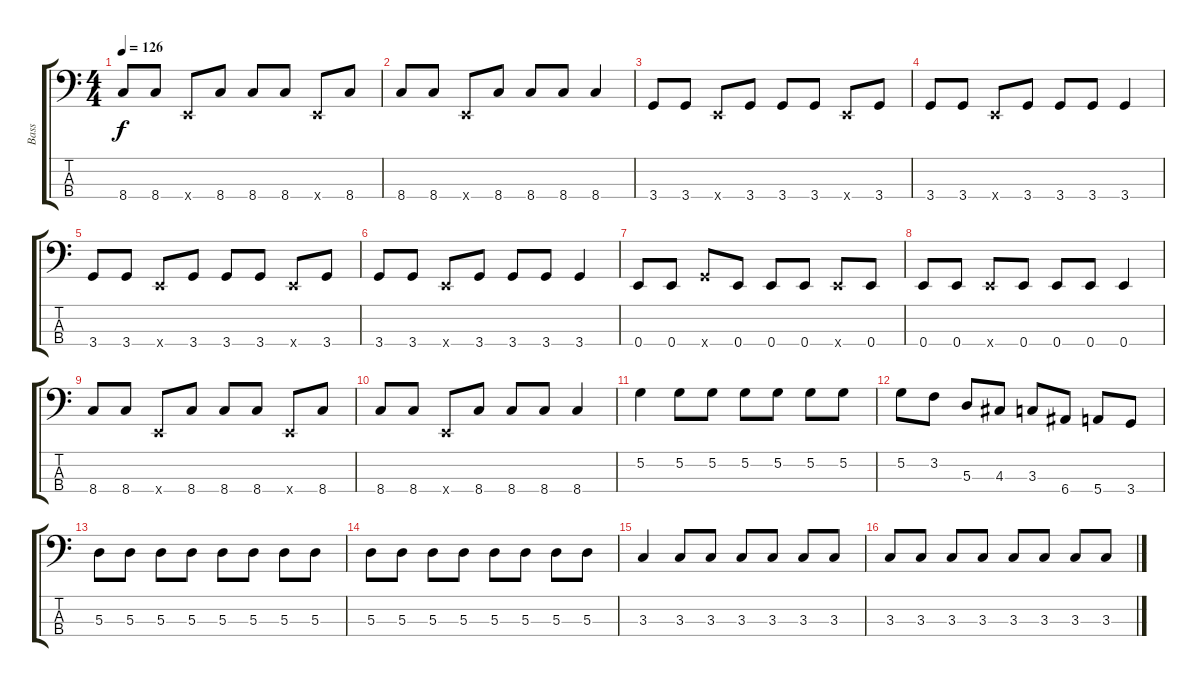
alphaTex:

\track ("Bass" "Bass") {instrument electricbassfinger}
\staff {score tabs}
\tuning (G2 D2 A1 E1) {hide}
\ts (4 4)
\tempo 126
\clef f4
\ks c
8.4.8{dy f} 8.4.8 0.4{x}.8 8.4.8 8.4.8 8.4.8 0.4{x}.8 8.4.8 |
8.4.8 8.4.8 0.4{x}.8 8.4.8 8.4.8 8.4.8 8.4.4 |
3.4.8 3.4.8 0.4{x}.8 3.4.8 3.4.8 3.4.8 0.4{x}.8 3.4.8 |
3.4.8 3.4.8 0.4{x}.8 3.4.8 3.4.8 3.4.8 3.4.4 |
3.4.8 3.4.8 0.4{x}.8 3.4.8 3.4.8 3.4.8 0.4{x}.8 3.4.8 |
3.4.8 3.4.8 0.4{x}.8 3.4.8 3.4.8 3.4.8 3.4.4 |
0.4.8 0.4.8 3.4{x}.8 0.4.8 0.4.8 0.4.8 0.4{x}.8 0.4.8 |
0.4.8 0.4.8 0.4{x}.8 0.4.8 0.4.8 0.4.8 0.4.4 |
8.4.8 8.4.8 0.4{x}.8 8.4.8 8.4.8 8.4.8 0.4{x}.8 8.4.8 |
8.4.8 8.4.8 0.4{x}.8 8.4.8 8.4.8 8.4.8 8.4.4 |
5.2.4 5.2.8 5.2.8 5.2.8 5.2.8 5.2.8 5.2.8 |
5.2.8 3.2.8 5.3.8 4.3.8 3.3.8 6.4.8 5.4.8 3.4.8 |
5.3.8 5.3.8 5.3.8 5.3.8 5.3.8 5.3.8 5.3.8 5.3.8 |
5.3.8 5.3.8 5.3.8 5.3.8 5.3.8 5.3.8 5.3.8 5.3.8 |
3.3.4 3.3.8 3.3.8 3.3.8 3.3.8 3.3.8 3.3.8 |
3.3.8 3.3.8 3.3.8 3.3.8 3.3.8 3.3.8 3.3.8 3.3.8
